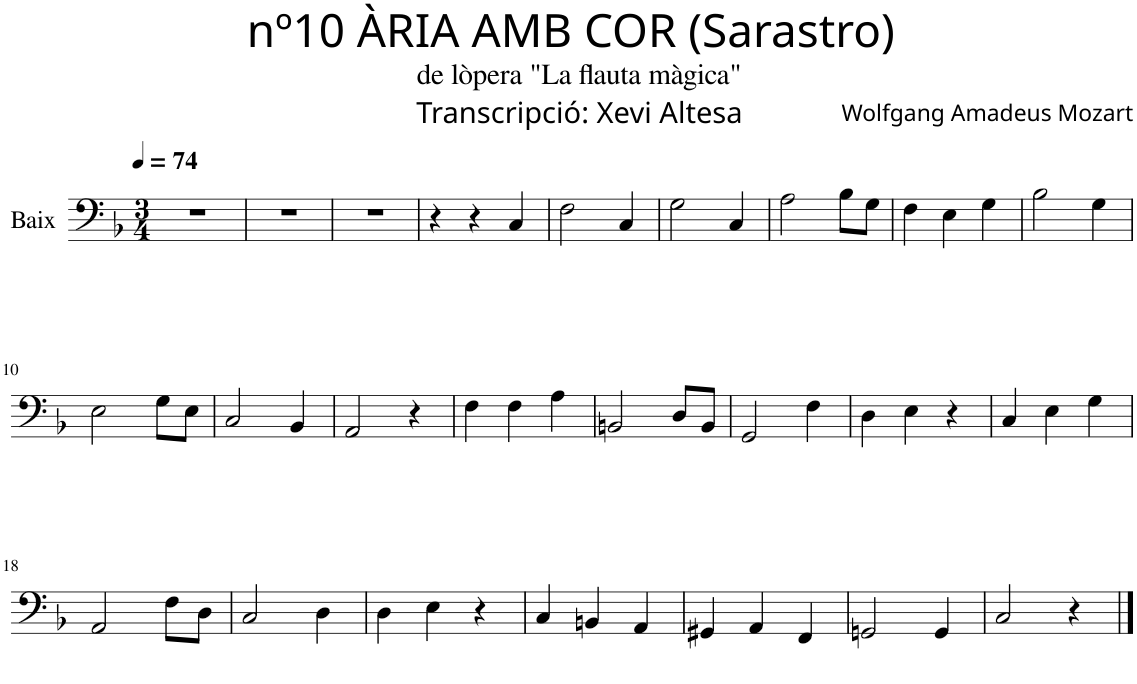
**kern
*part1
*staff1
*I"Baix
*clefF4
*k[b-]
*F:
*M3/4
*MM74
=1
2.r
=2
2.r
=3
2.r
=4
4r
4r
4C/
=5
2F\
4C/
=6
2G\
4C/
=7
2A\
8B-\L
8G\J
=8
4F\
4E\
4G\
=9
2B-\
4G\
!!LO:LB:g=z
=10
2E\
8G\L
8E\J
=11
2C/
4BB-/
=12
2AA/
4r
=13
4F\
4F\
4A\
=14
2BBn/
8D/L
8BB/J
=15
2GG/
4F\
=16
4D\
4E\
4r
=17
4C/
4E\
4G\
!!LO:LB:g=z
=18
2AA/
8F\L
8D\J
=19
2C/
4D\
=20
4D\
4E\
4r
=21
4C/
4BBn/
4AA/
=22
4GG#X/
4AA/
4FF/
=23
2GGn/
4GG/
=24
2C/
4r
==
*-
